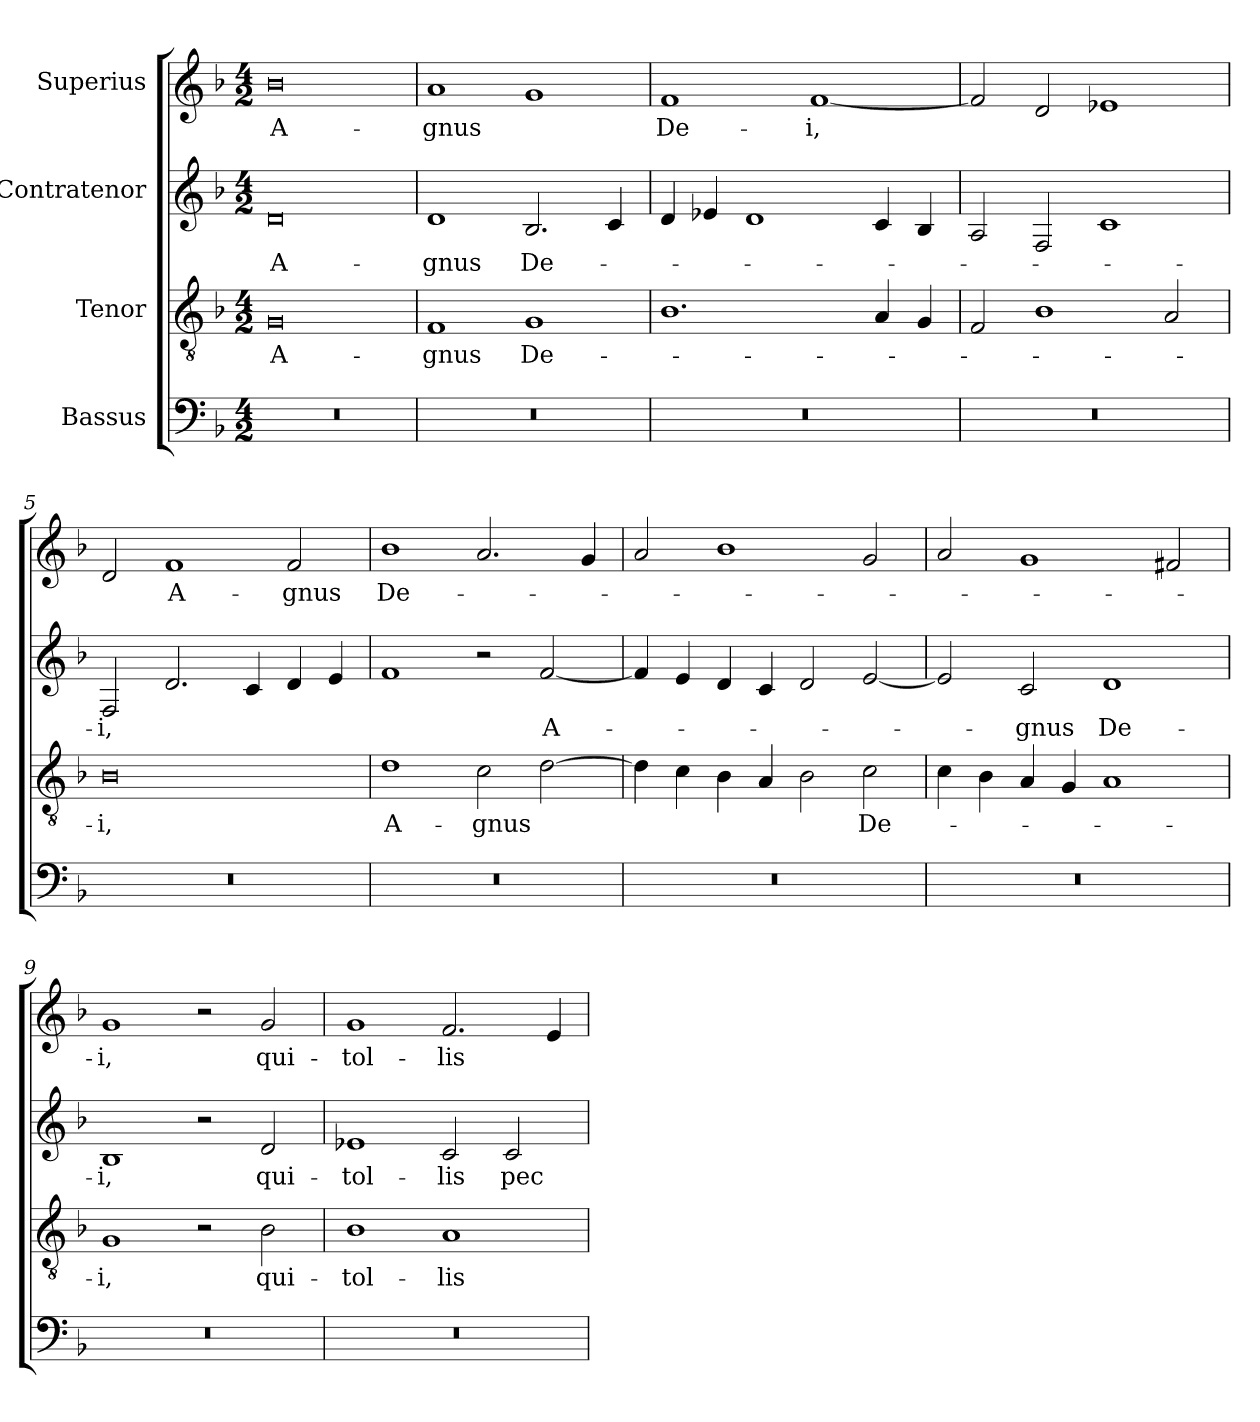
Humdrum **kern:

**kern	**kern	**text	**kern	**text	**kern	**text
*part4	*part3	*part3	*part2	*part2	*part1	*part1
*staff4	*staff3	*staff3	*staff2	*staff2	*staff1	*staff1
*I"Bassus	*I"Tenor	*	*I"Contratenor	*	*I"Superius	*
*clefF4	*clefGv2	*	*clefG2	*	*clefG2	*
*k[b-]	*k[b-]	*	*k[b-]	*	*k[b-]	*
*M4/2	*M4/2	*	*M4/2	*	*M4/2	*
=1	=1	=1	=1	=1	=1	=1
0r	0G/	A-	0d/	A-	0b-\	A-
=2	=2	=2	=2	=2	=2	=2
0r	1F/	-gnus	1d/	-gnus	1a/	-gnus
.	1G/	De-	2.B-/	De-	1g/	.
.	.	.	4c/	.	.	.
=3	=3	=3	=3	=3	=3	=3
0r	1.B-\	.	4d/	.	1f/	De-
.	.	.	4e-X/	.	.	.
.	.	.	1d/	.	.	.
.	.	.	.	.	[1f/	-i,
.	4A/	.	4c/	.	.	.
.	4G/	.	4B-/	.	.	.
=4	=4	=4	=4	=4	=4	=4
0r	2F/	.	2A/	.	2f/]	.
.	1B-\	.	2F/	.	2d/	.
.	.	.	1c/	.	1e-X/	.
.	2A/	.	.	.	.	.
=5	=5	=5	=5	=5	=5	=5
0r	0B-\	-i,	2F/	-i,	2d/	.
.	.	.	2.d/	.	1f/	A-
.	.	.	4c/	.	.	.
.	.	.	4d/	.	2f/	-gnus
.	.	.	4e/	.	.	.
=6	=6	=6	=6	=6	=6	=6
0r	1d\	A-	1f/	.	1b-\	De-
.	2c\	-gnus	2r	.	2.a/	.
.	[2d\	.	[2f/	A-	.	.
.	.	.	.	.	4g/	.
=7	=7	=7	=7	=7	=7	=7
0r	4d\]	.	4f/]	.	2a/	.
.	4c\	.	4e/	.	.	.
.	4B-\	.	4d/	.	1b-\	.
.	4A/	.	4c/	.	.	.
.	2B-\	.	2d/	.	.	.
.	2c\	De-	[2e/	.	2g/	.
=8	=8	=8	=8	=8	=8	=8
0r	4c\	.	2e/]	.	2a/	.
.	4B-\	.	.	.	.	.
.	4A/	.	2c/	-gnus	1g/	.
.	4G/	.	.	.	.	.
.	1A/	.	1d/	De-	.	.
.	.	.	.	.	2f#X/	.
=9	=9	=9	=9	=9	=9	=9
0r	1G/	-i,	1B-/	-i,	1g/	-i,
.	2r	.	2r	.	2r	.
.	2B-\	qui-	2d/	qui-	2g/	qui-
=10	=10	=10	=10	=10	=10	=10
0r	1B-\	tol-	1e-X/	tol-	1g/	tol-
.	1A/	-lis	2c/	-lis	2.f/	-lis
.	.	.	2c/	pec-	.	.
.	.	.	.	.	4e/	.
=	=	=	=	=	=	=
*-	*-	*-	*-	*-	*-	*-
